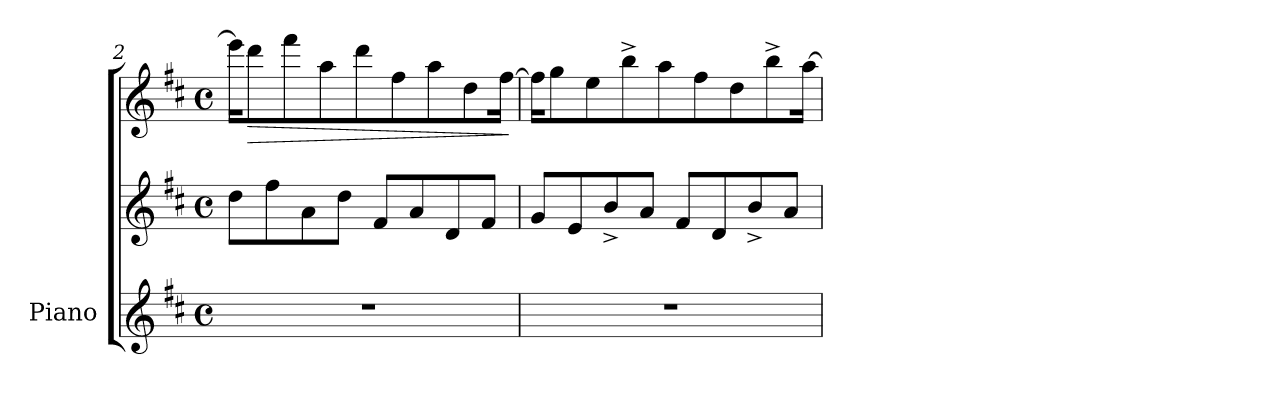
**kern	**kern	**kern	**dynam
*part1	*part1	*part1	*part1
*staff3	*staff2	*staff1	*staff1/2/3
*I"Piano	*	*	*
*I'Pno	*	*	*
*clefG2	*clefG2	*clefG2	*
*k[f#c#]	*k[f#c#]	*k[f#c#]	*
*M4/4	*M4/4	*M4/4	*
*met(c)	*met(c)	*met(c)	*
=2	=2	=2	=2
1r	8dd\L	16eee\KL]	.
!	!	!	!LO:HP:b
.	.	8ddd\	>
.	8ff#\	.	.
.	.	8fff#\	.
.	8a\	.	.
.	.	8aa\	.
.	8dd\J	.	.
.	.	8ddd\	.
.	8f#/L	.	.
.	.	8ff#\	.
.	8a/	.	.
.	.	8aa\	.
.	8d/	.	.
.	.	8dd\	.
.	8f#/J	.	.
.	.	[16ff#\Jk	.
.	.	.	]
=3	=3	=3	=3
1r	8g/L	16ff#\KL]	.
.	.	8gg\	.
.	8e/	.	.
.	.	8ee\	.
.	8b^>/	.	.
.	.	8bb^>\	.
.	8a/J	.	.
.	.	8aa\	.
.	8f#/L	.	.
.	.	8ff#\	.
.	8d/	.	.
.	.	8dd\	.
.	8b^>/	.	.
.	.	8bb^\	.
.	8a/J	.	.
.	.	[16aa\Jk	.
=	=	=	=
*-	*-	*-	*-
